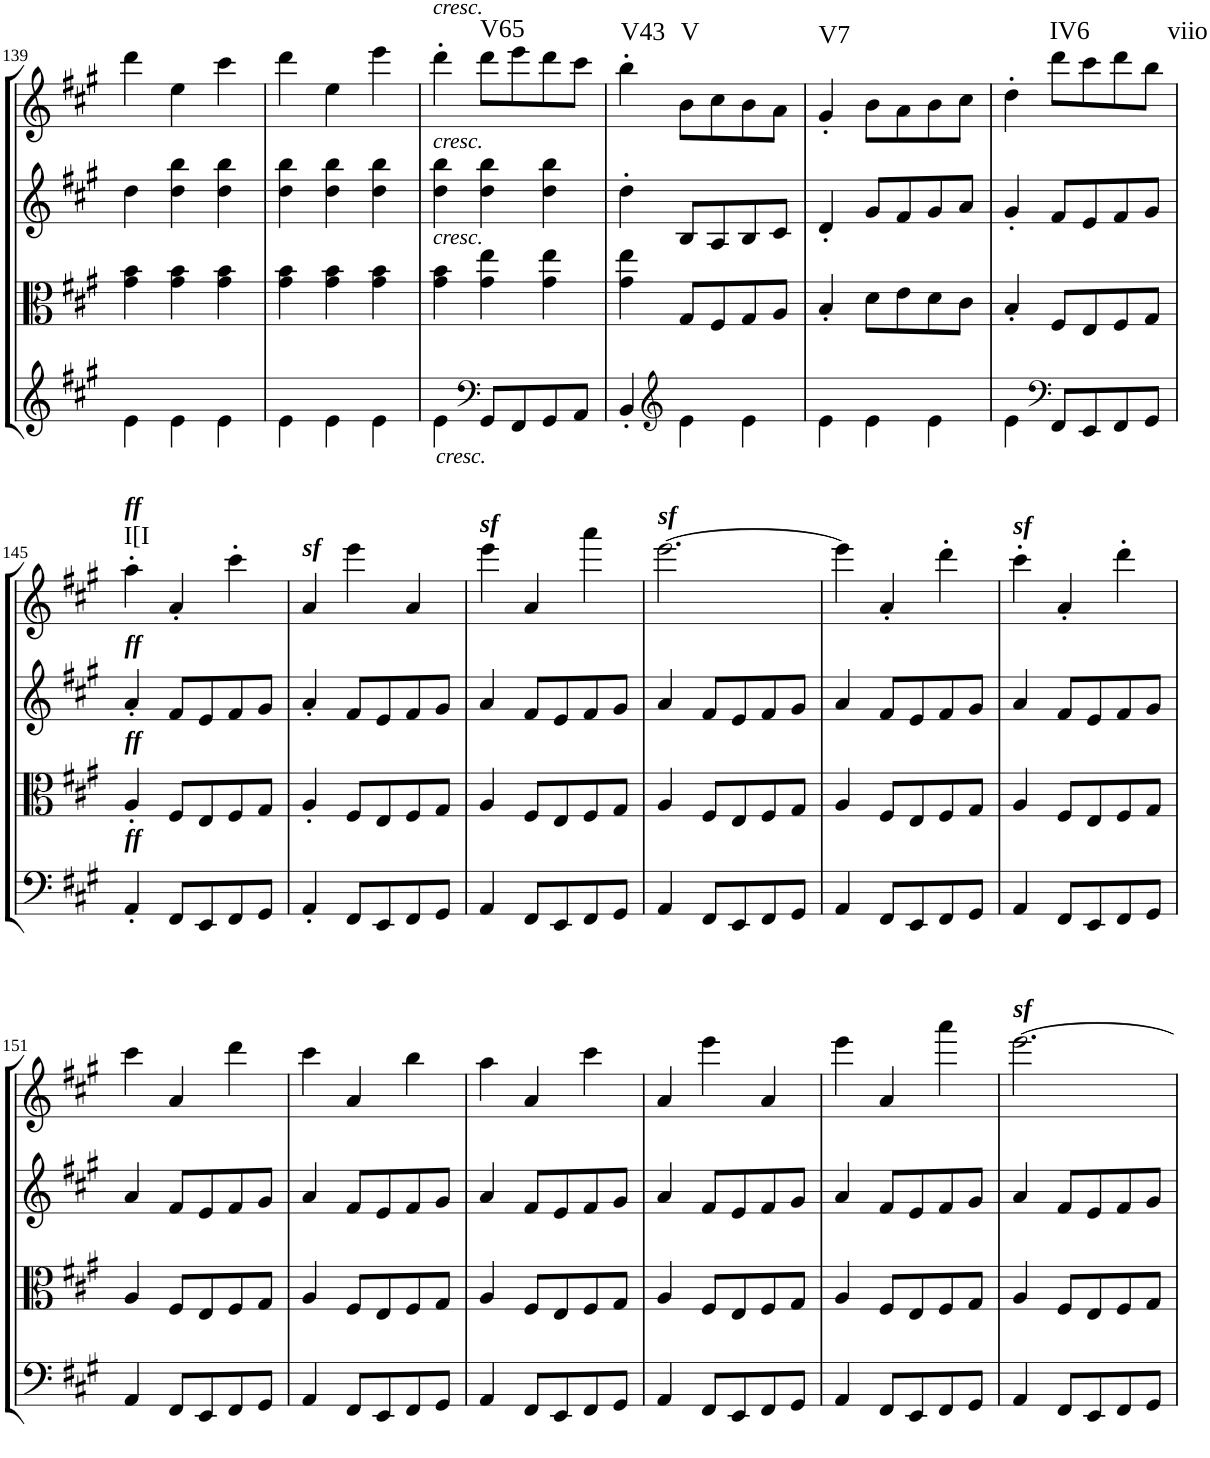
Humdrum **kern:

**kern	**kern	**kern	**kern	**harte
*part4	*part3	*part2	*part1	*part1
*staff4	*staff3	*staff2	*staff1	*
*I"Cello	*I"Viola	*I"2nd Violin	*I"1st Violin	*
*	*I'Vla	*I'Vln	*I'Vln	*
!!LO:PB:g=z
*clefG2	*clefC3	*clefG2	*clefG2	*
*k[f#c#g#]	*k[f#c#g#]	*k[f#c#g#]	*k[f#c#g#]	*
*A:	*A:	*A:	*A:	*
*M3/4	*M3/4	*M3/4	*M3/4	*
=139	=139	=139	=139	=139
4e\	4g#\ 4b\	4dd\	4ddd\	.
4e\	4g#\ 4b\	4dd\ 4bb\	4ee\	.
4e\	4g#\ 4b\	4dd\ 4bb\	4ccc#\	.
=140	=140	=140	=140	=140
4e\	4g#\ 4b\	4dd\ 4bb\	4ddd\	.
4e\	4g#\ 4b\	4dd\ 4bb\	4ee\	.
4e\	4g#\ 4b\	4dd\ 4bb\	4eee\	.
=141	=141	=141	=141	=141
!	!	!	!LO:TX:a:i:t=cresc.	!
!	!	!LO:TX:a:i:t=cresc.	!	!
!	!LO:TX:a:i:t=cresc.	!	!	!
!LO:TX:b:i:t=cresc.	!	!	!	!
4e\	4g#\ 4b\	4dd\ 4bb\	4ddd'\	.
*clefF4	*	*	*	*
!	!	!	!	!LO:H:kt=V65
8GG#/L	4g#\ 4ee\	4dd\ 4bb\	8ddd\L	N
8FF#/	.	.	8eee\	.
8GG#/	4g#\ 4ee\	4dd\ 4bb\	8ddd\	.
8AA/J	.	.	8ccc#\J	.
=142	=142	=142	=142	=142
!	!	!	!	!LO:H:kt=V43
4BB'/	4g#\ 4ee\	4dd'\	4bb'\	N
*clefG2	*	*	*	*
!	!	!	!	!LO:H:kt=V
4e\	8G#/L	8B/L	8b\L	N
.	8F#/	8A/	8cc#\	.
4e\	8G#/	8B/	8b\	.
.	8A/J	8c#/J	8a\J	.
=143	=143	=143	=143	=143
!	!	!	!	!LO:H:kt=V7
4e\	4B'/	4d'/	4g#'/	N
4e\	8d\L	8g#/L	8b\L	.
.	8e\	8f#/	8a\	.
4e\	8d\	8g#/	8b\	.
.	8c#\J	8a/J	8cc#\J	.
=144	=144	=144	=144	=144
4e\	4B'/	4g#'/	4dd'\	.
*clefF4	*	*	*	*
!	!	!	!	!LO:H:kt=IV6
8FF#/L	8F#/L	8f#/L	8ddd\L	N
8EE/	8E/	8e/	8ccc#\	.
8FF#/	8F#/	8f#/	8ddd\	.
!	!	!	!	!LO:H:kt=viio
8GG#/J	8G#/J	8g#/J	8bb\J	N
!!LO:LB:g=z
=145	=145	=145	=145	=145
!	!	!	!LO:TX:a:Bi:t=ff	!
!	!	!LO:TX:a:Bi:t=ff	!	!
!	!LO:TX:a:Bi:t=ff	!	!	!
!LO:TX:a:Bi:t=ff	!	!	!	!LO:H:kt=I[I
4AA'/	4A'/	4a'/	4aa'\	N
8FF#/L	8F#/L	8f#/L	4a'/	.
8EE/	8E/	8e/	.	.
8FF#/	8F#/	8f#/	4ccc#'\	.
8GG#/J	8G#/J	8g#/J	.	.
=146	=146	=146	=146	=146
!	!	!	!LO:TX:a:Bi:t=sf	!
4AA'/	4A'/	4a'/	4a/	.
8FF#/L	8F#/L	8f#/L	4eee\	.
8EE/	8E/	8e/	.	.
8FF#/	8F#/	8f#/	4a/	.
8GG#/J	8G#/J	8g#/J	.	.
=147	=147	=147	=147	=147
!	!	!	!LO:TX:a:Bi:t=sf	!
4AA/	4A/	4a/	4eee\	.
8FF#/L	8F#/L	8f#/L	4a/	.
8EE/	8E/	8e/	.	.
8FF#/	8F#/	8f#/	4aaa\	.
8GG#/J	8G#/J	8g#/J	.	.
=148	=148	=148	=148	=148
!	!	!	!LO:TX:a:Bi:t=sf	!
4AA/	4A/	4a/	[2.eee\	.
8FF#/L	8F#/L	8f#/L	.	.
8EE/	8E/	8e/	.	.
8FF#/	8F#/	8f#/	.	.
8GG#/J	8G#/J	8g#/J	.	.
=149	=149	=149	=149	=149
4AA/	4A/	4a/	4eee\]	.
8FF#/L	8F#/L	8f#/L	4a'/	.
8EE/	8E/	8e/	.	.
8FF#/	8F#/	8f#/	4ddd'\	.
8GG#/J	8G#/J	8g#/J	.	.
=150	=150	=150	=150	=150
!	!	!	!LO:TX:a:Bi:t=sf	!
4AA/	4A/	4a/	4ccc#'\	.
8FF#/L	8F#/L	8f#/L	4a'/	.
8EE/	8E/	8e/	.	.
8FF#/	8F#/	8f#/	4ddd'\	.
8GG#/J	8G#/J	8g#/J	.	.
!!LO:LB:g=z
=151	=151	=151	=151	=151
4AA/	4A/	4a/	4ccc#\	.
8FF#/L	8F#/L	8f#/L	4a/	.
8EE/	8E/	8e/	.	.
8FF#/	8F#/	8f#/	4ddd\	.
8GG#/J	8G#/J	8g#/J	.	.
=152	=152	=152	=152	=152
4AA/	4A/	4a/	4ccc#\	.
8FF#/L	8F#/L	8f#/L	4a/	.
8EE/	8E/	8e/	.	.
8FF#/	8F#/	8f#/	4bb\	.
8GG#/J	8G#/J	8g#/J	.	.
=153	=153	=153	=153	=153
4AA/	4A/	4a/	4aa\	.
8FF#/L	8F#/L	8f#/L	4a/	.
8EE/	8E/	8e/	.	.
8FF#/	8F#/	8f#/	4ccc#\	.
8GG#/J	8G#/J	8g#/J	.	.
=154	=154	=154	=154	=154
4AA/	4A/	4a/	4a/	.
8FF#/L	8F#/L	8f#/L	4eee\	.
8EE/	8E/	8e/	.	.
8FF#/	8F#/	8f#/	4a/	.
8GG#/J	8G#/J	8g#/J	.	.
=155	=155	=155	=155	=155
4AA/	4A/	4a/	4eee\	.
8FF#/L	8F#/L	8f#/L	4a/	.
8EE/	8E/	8e/	.	.
8FF#/	8F#/	8f#/	4aaa\	.
8GG#/J	8G#/J	8g#/J	.	.
=156	=156	=156	=156	=156
!	!	!	!LO:TX:a:Bi:t=sf	!
4AA/	4A/	4a/	[2.eee\	.
8FF#/L	8F#/L	8f#/L	.	.
8EE/	8E/	8e/	.	.
8FF#/	8F#/	8f#/	.	.
8GG#/J	8G#/J	8g#/J	.	.
=	=	=	=	=
*-	*-	*-	*-	*-
